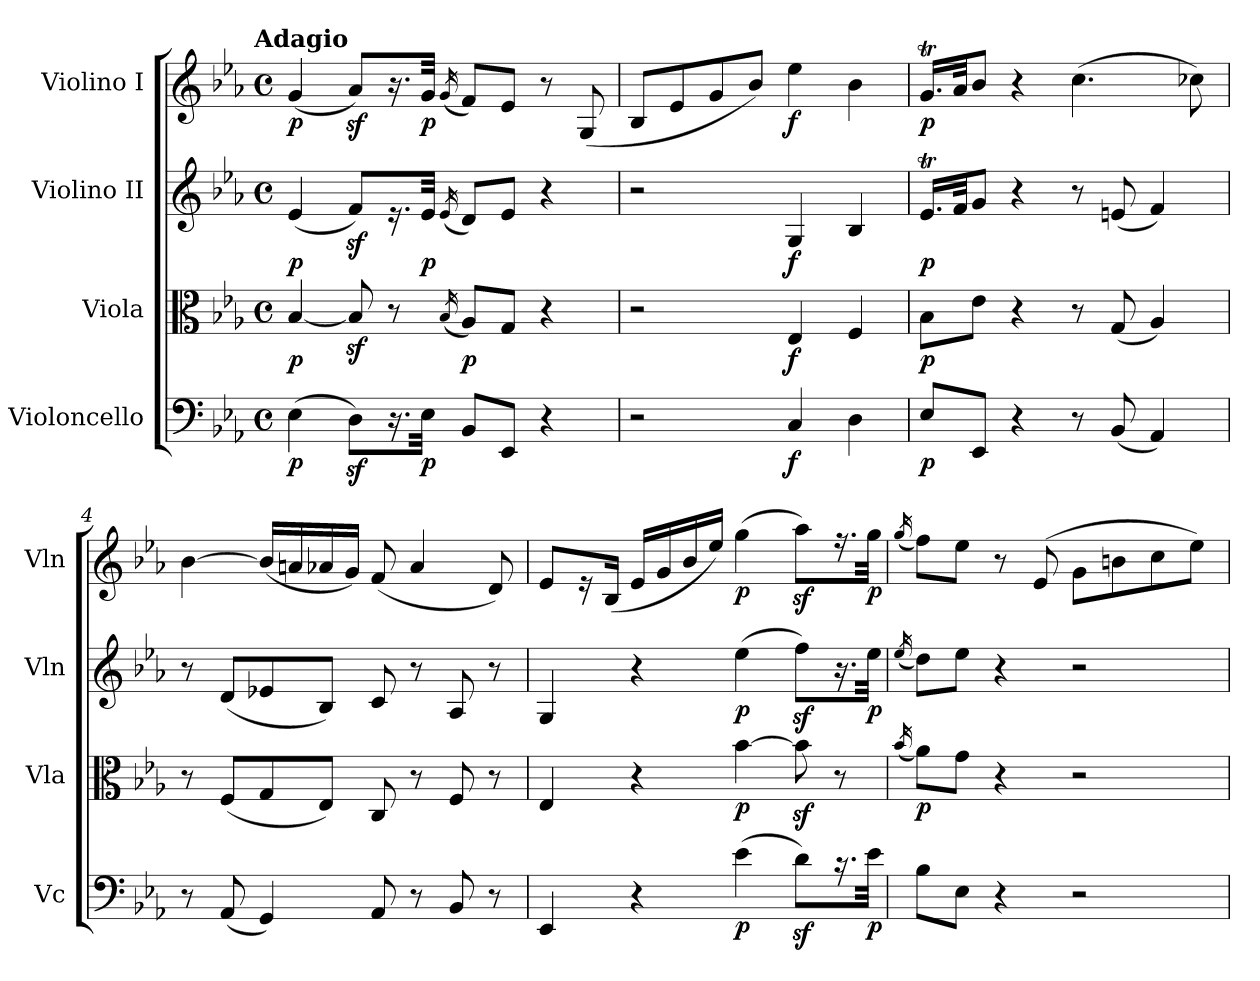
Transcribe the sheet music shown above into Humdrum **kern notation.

**kern	**dynam	**kern	**dynam	**kern	**dynam	**kern	**dynam
*part4	*part4	*part3	*part3	*part2	*part2	*part1	*part1
*staff4	*staff4	*staff3	*staff3	*staff2	*staff2	*staff1	*staff1
*I"Violoncello	*	*I"Viola	*	*I"Violino II	*	*I"Violino I	*
*I'Vc	*	*I'Vla	*	*I'Vln	*	*I'Vln	*
*clefF4	*	*clefC3	*	*clefG2	*	*clefG2	*
*k[b-e-a-]	*	*k[b-e-a-]	*	*k[b-e-a-]	*	*k[b-e-a-]	*
*E-:	*	*E-:	*	*E-:	*	*E-:	*
!!LO:TX:omd:t=Adagio
*M4/4	*	*M4/4	*	*M4/4	*	*M4/4	*
*met(c)	*	*met(c)	*	*met(c)	*	*met(c)	*
*MM35	*	*MM35	*	*MM35	*	*MM35	*
=1	=1	=1	=1	=1	=1	=1	=1
(4E-	p	[4B-	p	(4e-	p	(4g	p
8Dz\L)	.	8B-z]	.	8fzL)	.	8a-zL)	.
16.r	.	8r	.	16.r	.	16.r	.
32E-\Jkk	p	.	.	32e-Jkk	p	32gJkk	p
.	.	(<16qB-/	.	(<16qe-/	.	(<16qg/	.
8BB-L	.	8A-L)	p	8dL)	.	8fL)	.
8EE-J	.	8GJ	.	8e-J	.	8e-J	.
4r	.	4r	.	4r	.	8r	.
.	.	.	.	.	.	(8G	.
=2	=2	=2	=2	=2	=2	=2	=2
2r	.	2r	.	2r	.	8B-L	cresc.
.	.	.	.	.	.	8e-	.
.	.	.	.	.	.	8g	.
.	.	.	.	.	.	8b-J)	.
4C	f	4E-	f	4G	f	4ee-	f
4D	.	4F	.	4B-	.	4b-	.
=3	=3	=3	=3	=3	=3	=3	=3
8E-L	p	8B-L	p	16.e-TLL	p	16.gtLL	p
.	.	.	.	32fJk	.	32a-Jk	.
8EE-J	.	8e-J	.	8gJ	.	8b-J	.
4r	.	4r	.	4r	.	4r	.
8r	.	8r	.	8r	.	(4.cc	.
(8BB-	.	(8G	.	(8en	.	.	.
4AA-)	.	4A-)	.	4f)	.	.	.
.	.	.	.	.	.	8cc-X)	.
=4	=4	=4	=4	=4	=4	=4	=4
8r	.	8r	.	8r	.	[4b-	.
(8AA-	.	(8FL	.	(8dL	.	.	.
4GG)	.	8G	.	8e-X	.	(16b-LL]	.
.	.	.	.	.	.	16an	.
.	.	8E-J)	.	8B-J)	.	16a-X	.
.	.	.	.	.	.	16gJJ)	.
8AA-	.	8C	.	8c	.	(8f	.
8r	.	8r	.	8r	.	4a-	.
8BB-	.	8F	.	8A-	.	.	.
8r	.	8r	.	8r	.	8d)	.
=5	=5	=5	=5	=5	=5	=5	=5
4EE-	.	4E-	.	4G	.	8e-L	.
.	.	.	.	.	.	16r	.
.	.	.	.	.	.	(16B-Jk	cresc.
4r	.	4r	.	4r	.	16e-LL	.
.	.	.	.	.	.	16g	.
.	.	.	.	.	.	16b-	.
.	.	.	.	.	.	16ee-JJ)	.
(4e-	p	[4b-	p	(4ee-	p	(4gg	p
8dzL)	.	8b-z]	.	8ffzL)	.	8aa-zL)	.
16.r	.	8r	.	16.r	.	16.r	.
32e-Jkk	p	.	.	32ee-Jkk	p	32ggJkk	p
!!LO:LB:g=z
=6	=6	=6	=6	=6	=6	=6	=6
.	.	(<16qb-/	.	(<16qee-/	.	(<16qgg/	.
8B-L	.	8a-L)	p	8ddL)	.	8ffL)	.
8E-J	.	8gJ	.	8ee-J	.	8ee-J	.
4r	.	4r	.	4r	.	8r	.
.	.	.	.	.	.	(8e-	.
2r	.	2r	.	2r	.	8gL	cresc.
.	.	.	.	.	.	8bn	.
.	.	.	.	.	.	8cc	.
.	.	.	.	.	.	8ee-J)	.
=	=	=	=	=	=	=	=
*-	*-	*-	*-	*-	*-	*-	*-
